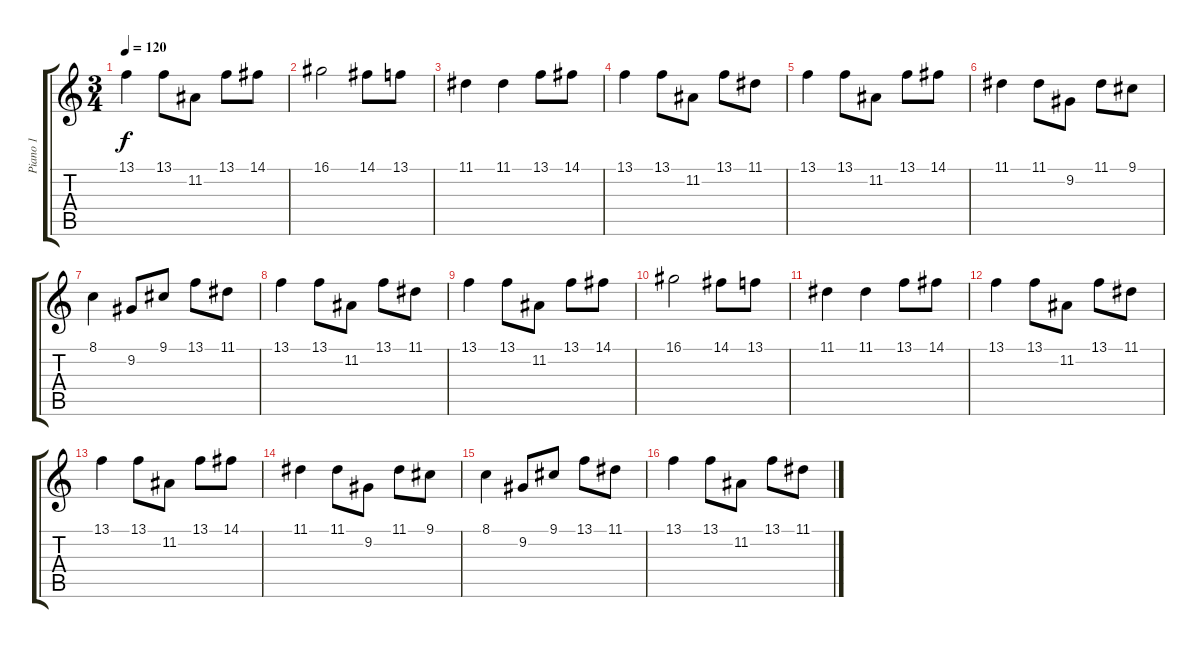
\track ("Piano 1" "Piano 1") {instrument acousticgrandpiano}
\staff {score tabs}
\tuning (E4 B3 G3 D3 A2 E2) {hide}
\ts (3 4)
\tempo 120
\clef g2
\ks c
13.1.4{dy f} 13.1.8 11.2.8 13.1.8 14.1.8 |
16.1.2 14.1.8 13.1.8 |
11.1.4 11.1.4 13.1.8 14.1.8 |
13.1.4 13.1.8 11.2.8 13.1.8 11.1.8 |
13.1.4 13.1.8 11.2.8 13.1.8 14.1.8 |
11.1.4 11.1.8 9.2.8 11.1.8 9.1.8 |
8.1.4 9.2.8 9.1.8 13.1.8 11.1.8 |
13.1.4 13.1.8 11.2.8 13.1.8 11.1.8 |
13.1.4 13.1.8 11.2.8 13.1.8 14.1.8 |
16.1.2 14.1.8 13.1.8 |
11.1.4 11.1.4 13.1.8 14.1.8 |
13.1.4 13.1.8 11.2.8 13.1.8 11.1.8 |
13.1.4 13.1.8 11.2.8 13.1.8 14.1.8 |
11.1.4 11.1.8 9.2.8 11.1.8 9.1.8 |
8.1.4 9.2.8 9.1.8 13.1.8 11.1.8 |
13.1.4 13.1.8 11.2.8 13.1.8 11.1.8
